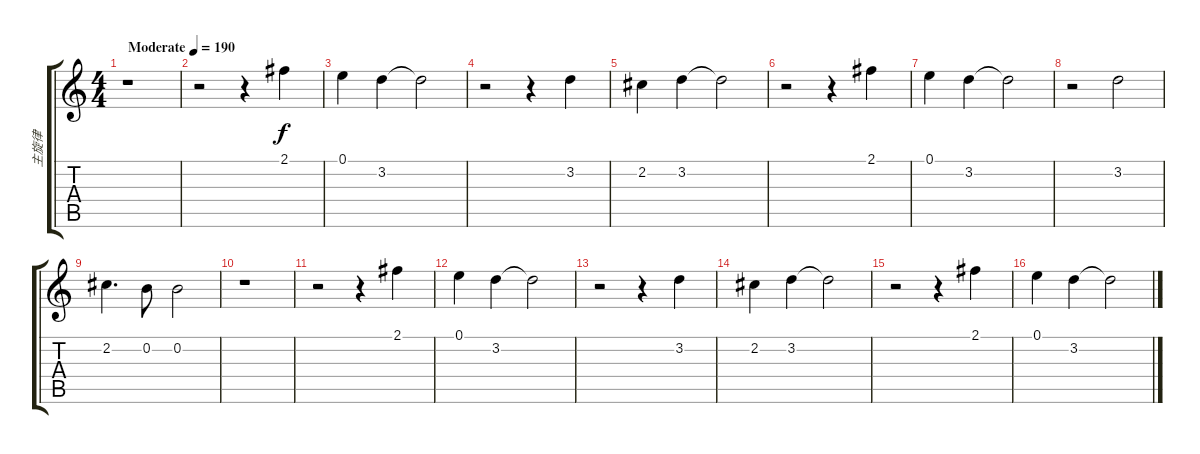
\track ("主旋律" "主旋律") {instrument distortionguitar}
\staff {score tabs}
\tuning (E4 B3 G3 D3 A2 E2) {hide}
\ts (4 4)
\tempo (190 "Moderate")
\clef g2
\ks c
r.1{dy f instrument distortionguitar} |
r.2 r.4 2.1.4 |
0.1.4 3.2.4 3.2{t}.2 |
r.2 r.4 3.2.4 |
2.2.4 3.2.4 3.2{t}.2 |
r.2 r.4 2.1.4 |
0.1.4 3.2.4 3.2{t}.2 |
r.2 3.2.2 |
2.2.4{d} 0.2.8 0.2.2 |
r.1 |
r.2 r.4 2.1.4 |
0.1.4 3.2.4 3.2{t}.2 |
r.2 r.4 3.2.4 |
2.2.4 3.2.4 3.2{t}.2 |
r.2 r.4 2.1.4 |
0.1.4 3.2.4 3.2{t}.2
